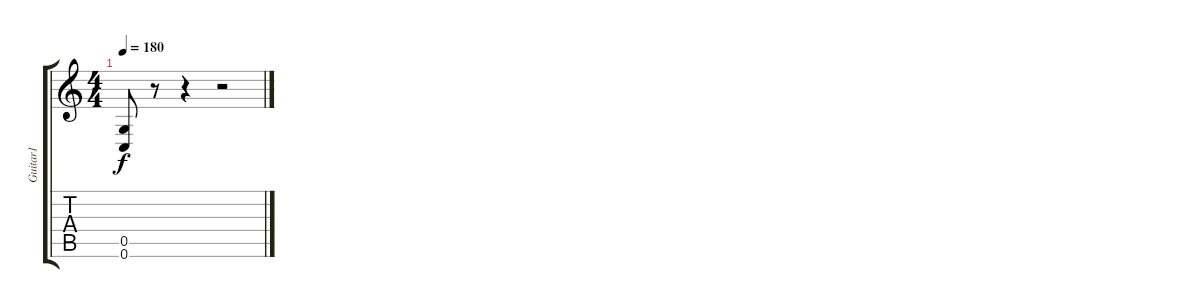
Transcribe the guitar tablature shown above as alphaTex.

\track ("Guitar1" "Guitar1") {instrument distortionguitar}
\staff {score tabs}
\tuning (D4 A3 F3 C3 G2 C2) {hide}
\ts (4 4)
\tempo 180
\clef g2
\ks c
(0.5 0.6).8{dy f} r.8 r.4 r.2
